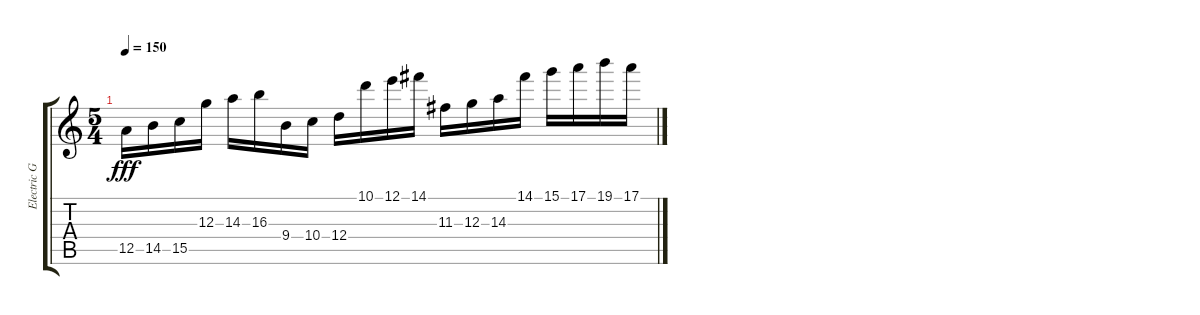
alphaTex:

\track ("Electric Guitar" "Electric G") {instrument distortionguitar}
\staff {score tabs}
\tuning (E4 B3 G3 D3 A2 E2) {hide}
\ts (5 4)
\tempo 150
\clef g2
\ks c
12.5.16{dy fff instrument distortionguitar} 14.5.16 15.5.16 12.3.16 14.3.16 16.3.16 9.4.16 10.4.16 12.4.16 10.1.16 12.1.16 14.1.16 11.3.16 12.3.16 14.3.16 14.1.16 15.1.16 17.1.16 19.1.16 17.1.16
